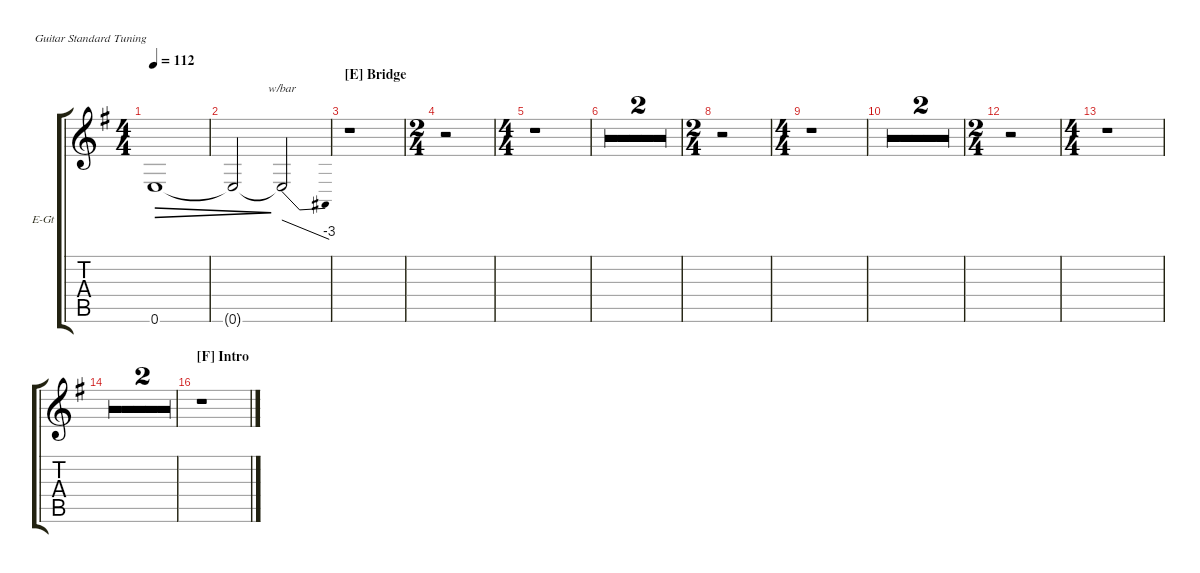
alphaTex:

\hideDynamics
\bracketExtendMode groupsimilarinstruments
\firstSystemTrackNameOrientation horizontal
\otherSystemsTrackNameOrientation horizontal
\track ("E.Guitar Rythm 1" "E-Gt") {multiBarRest instrument distortionguitar}
\staff {score tabs}
\tuning (E4 B3 G3 D3 A2 E2)
\ts (4 4)
\tempo 112
\clef g2
\ks eminor
0.6.1{dec dy f} |
0.6{t}.2{dec} 0.6{t}.2{tbe (dive default 0 0 60 -12)} |
\section ("E" "Bridge")
r.1 |
\ts (2 4)
r.2 |
\ts (4 4)
r.1 |
r.1 |
r.1 |
\ts (2 4)
r.2 |
\ts (4 4)
r.1 |
r.1 |
r.1 |
\ts (2 4)
r.2 |
\ts (4 4)
r.1 |
r.1 |
r.1 |
\section ("F" "Intro ")
r.1
